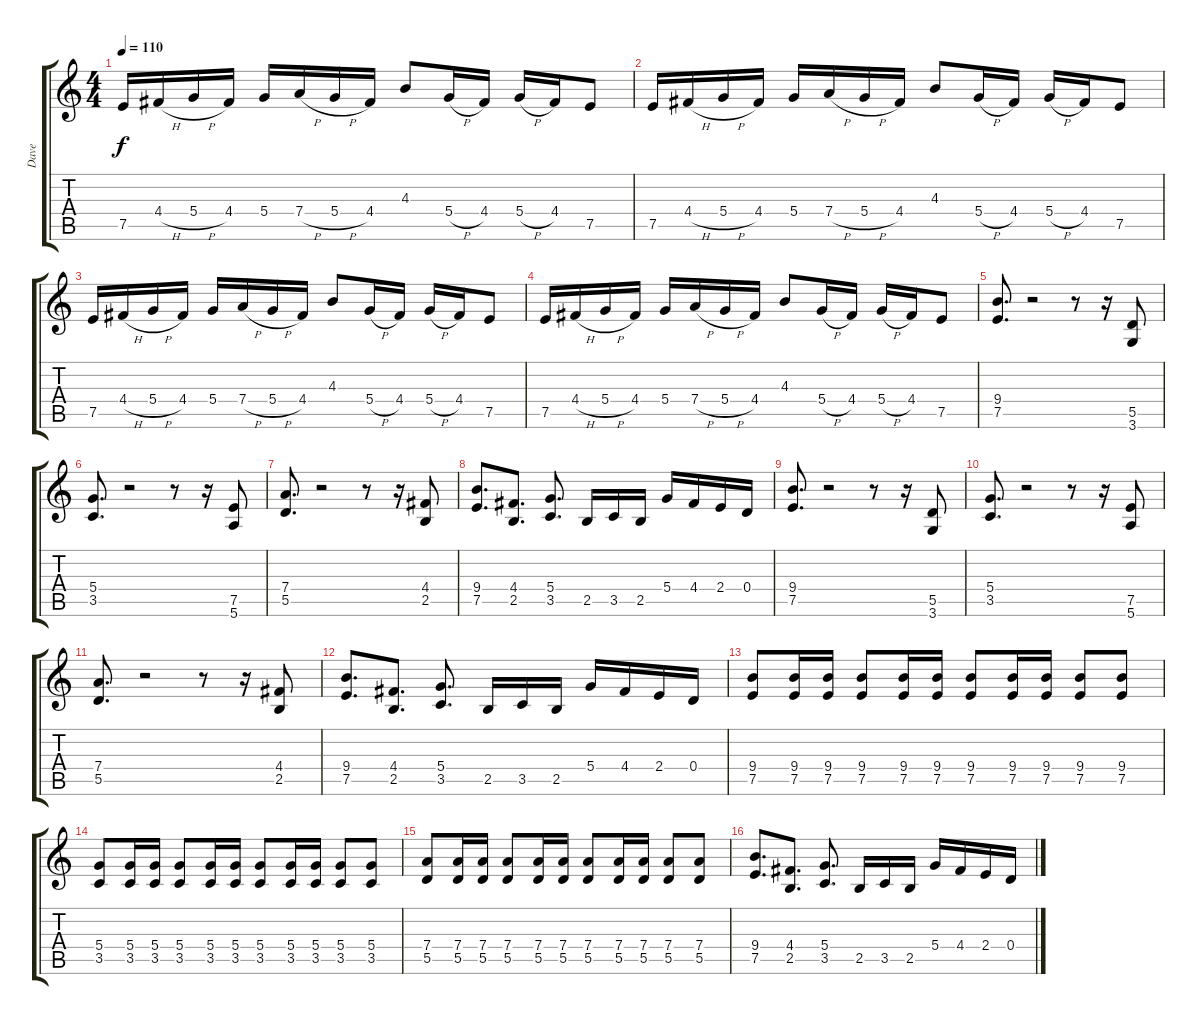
\track ("Dave" "Dave") {instrument distortionguitar}
\staff {score tabs}
\tuning (E4 B3 G3 D3 A2 E2) {hide}
\ts (4 4)
\tempo 110
\clef g2
\ks c
7.5.16{dy f} 4.4{h}.16 5.4{h}.16 4.4.16 5.4.16 7.4{h}.16 5.4{h}.16 4.4.16 4.3.8 5.4{h}.16 4.4.16 5.4{h}.16 4.4.16 7.5.8 |
7.5.16 4.4{h}.16 5.4{h}.16 4.4.16 5.4.16 7.4{h}.16 5.4{h}.16 4.4.16 4.3.8 5.4{h}.16 4.4.16 5.4{h}.16 4.4.16 7.5.8 |
7.5.16 4.4{h}.16 5.4{h}.16 4.4.16 5.4.16 7.4{h}.16 5.4{h}.16 4.4.16 4.3.8 5.4{h}.16 4.4.16 5.4{h}.16 4.4.16 7.5.8 |
7.5.16 4.4{h}.16 5.4{h}.16 4.4.16 5.4.16 7.4{h}.16 5.4{h}.16 4.4.16 4.3.8 5.4{h}.16 4.4.16 5.4{h}.16 4.4.16 7.5.8 |
(9.4 7.5).8{d} r.2 r.8 r.16 (5.5 3.6).8 |
(5.4 3.5).8{d} r.2 r.8 r.16 (7.5 5.6).8 |
(7.4 5.5).8{d} r.2 r.8 r.16 (4.4 2.5).8 |
(9.4 7.5).8{d} (4.4 2.5).8{d} (5.4 3.5).8{d} 2.5.16 3.5.16 2.5.16 5.4.16 4.4.16 2.4.16 0.4.16 |
(9.4 7.5).8{d} r.2 r.8 r.16 (5.5 3.6).8 |
(5.4 3.5).8{d} r.2 r.8 r.16 (7.5 5.6).8 |
(7.4 5.5).8{d} r.2 r.8 r.16 (4.4 2.5).8 |
(9.4 7.5).8{d} (4.4 2.5).8{d} (5.4 3.5).8{d} 2.5.16 3.5.16 2.5.16 5.4.16 4.4.16 2.4.16 0.4.16 |
(9.4 7.5).8 (9.4 7.5).16 (9.4 7.5).16 (9.4 7.5).8 (9.4 7.5).16 (9.4 7.5).16 (9.4 7.5).8 (9.4 7.5).16 (9.4 7.5).16 (9.4 7.5).8 (9.4 7.5).8 |
(5.4 3.5).8 (5.4 3.5).16 (5.4 3.5).16 (5.4 3.5).8 (5.4 3.5).16 (5.4 3.5).16 (5.4 3.5).8 (5.4 3.5).16 (5.4 3.5).16 (5.4 3.5).8 (5.4 3.5).8 |
(7.4 5.5).8 (7.4 5.5).16 (7.4 5.5).16 (7.4 5.5).8 (7.4 5.5).16 (7.4 5.5).16 (7.4 5.5).8 (7.4 5.5).16 (7.4 5.5).16 (7.4 5.5).8 (7.4 5.5).8 |
(9.4 7.5).8{d} (4.4 2.5).8{d} (5.4 3.5).8{d} 2.5.16 3.5.16 2.5.16 5.4.16 4.4.16 2.4.16 0.4.16
